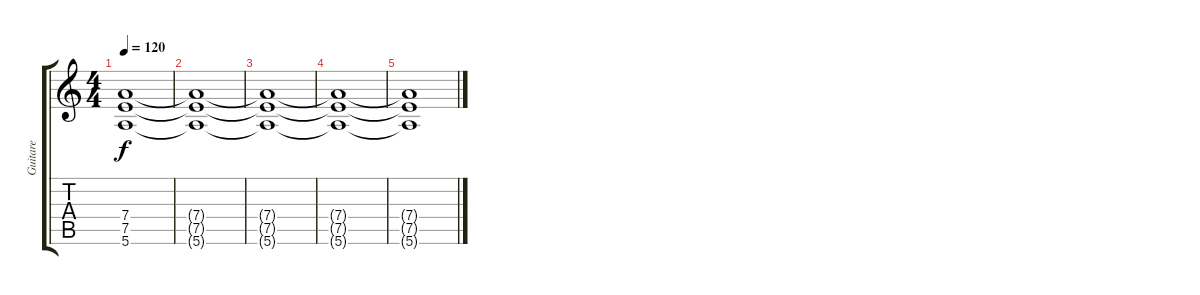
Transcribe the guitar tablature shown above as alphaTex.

\track ("Guitare" "Guitare") {instrument distortionguitar}
\staff {score tabs}
\tuning (E4 B3 G3 D3 A2 E2) {hide}
\ts (4 4)
\tempo 120
\clef g2
\ks c
(7.4{t} 7.5{t} 5.6{t}).1{dy f} |
(7.4{t} 7.5{t} 5.6{t}).1 |
(7.4{t} 7.5{t} 5.6{t}).1 |
(7.4{t} 7.5{t} 5.6{t}).1 |
(7.4{t} 7.5{t} 5.6{t}).1
